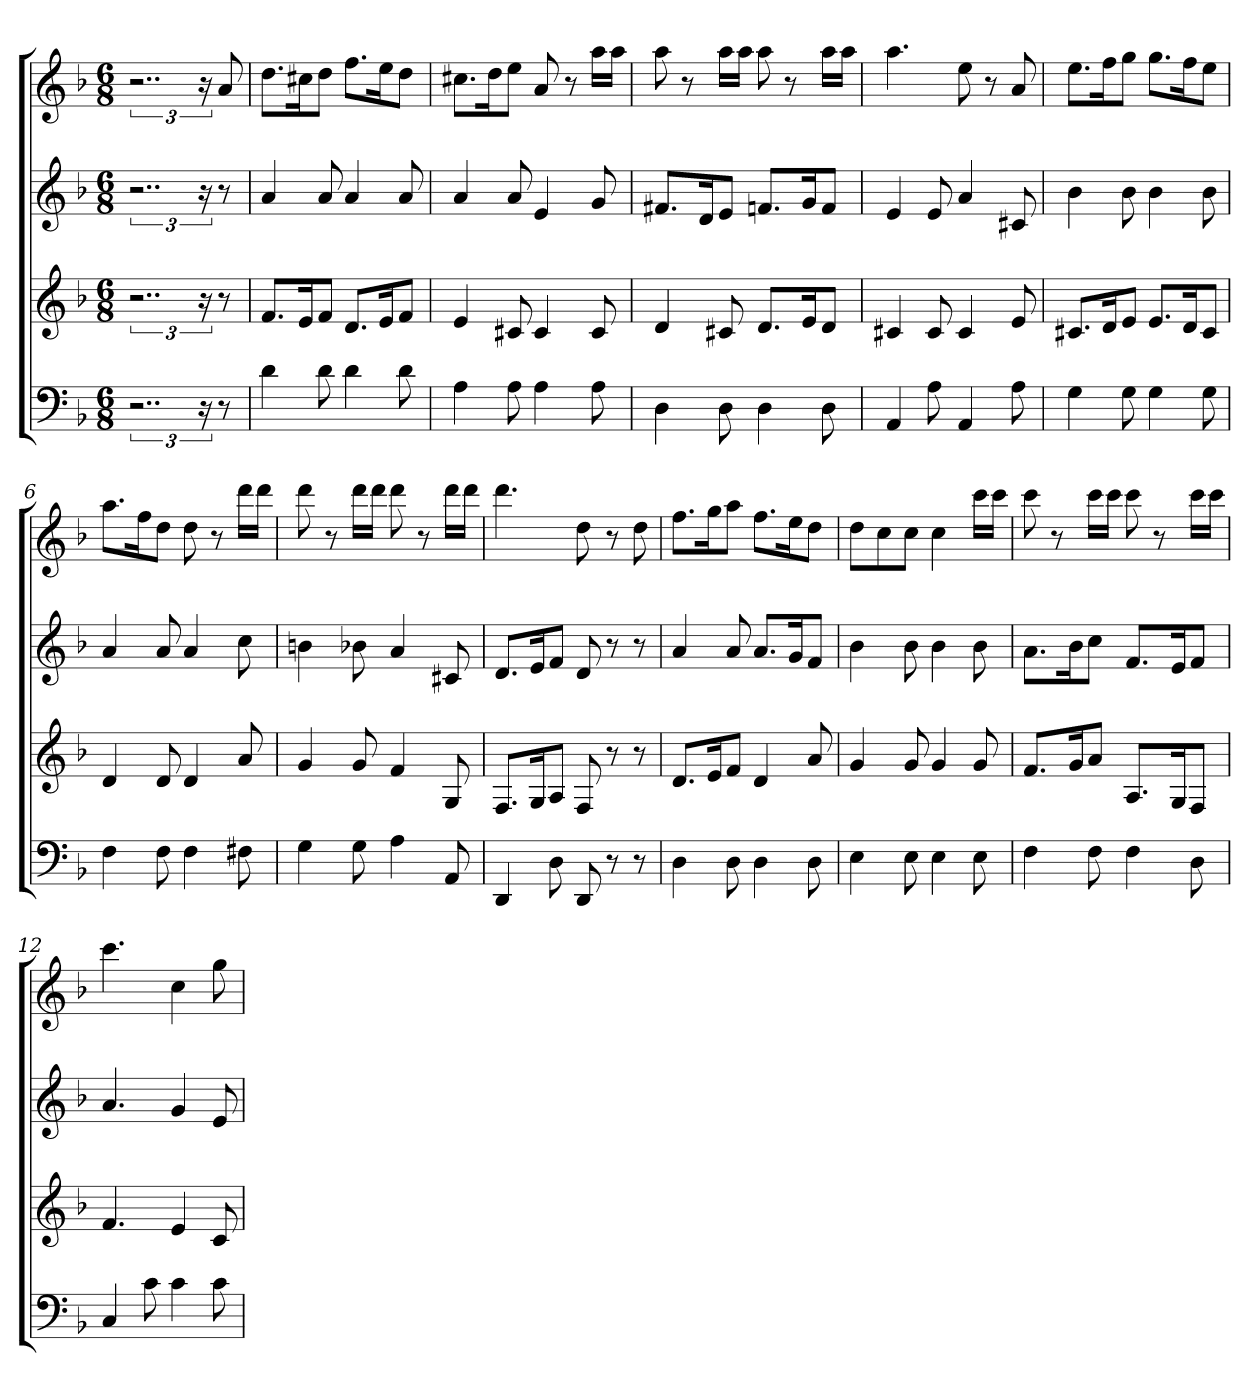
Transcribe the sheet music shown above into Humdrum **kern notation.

**kern	**kern	**kern	**kern
*part4	*part3	*part2	*part1
*staff4	*staff3	*staff2	*staff1
*k[b-]	*k[b-]	*k[b-]	*k[b-]
*d:	*d:	*d:	*d:
*M6/8	*M6/8	*M6/8	*M6/8
=	=	=	=
3..r	3..r	3..r	3..r
24r	24r	24r	24r
8r	8r	8r	8a
=1	=1	=1	=1
4d	8.fL	4a	8.ddL
.	16eK	.	16cc#XK
8d	8fJ	8a	8ddJ
4d	8.dL	4a	8.ffL
.	16eK	.	16eeK
8d	8fJ	8a	8ddJ
=2	=2	=2	=2
4A	4e	4a	8.cc#XL
.	.	.	16ddK
8A	8c#X	8a	8eeJ
4A	4c#	4e	8a
.	.	.	8r
8A	8c#	8g	16aaLL
.	.	.	16aaJJ
=3	=3	=3	=3
4D	4d	8.f#XL	8aa
.	.	.	8r
.	.	16dK	.
8D	8c#X	8eJ	16aaLL
.	.	.	16aaJJ
4D	8.dL	8.fnL	8aa
.	.	.	8r
.	16eK	16gK	.
8D	8dJ	8fJ	16aaLL
.	.	.	16aaJJ
=4	=4	=4	=4
4AA	4c#X	4e	4.aa
8A	8c#	8e	.
4AA	4c#	4a	8ee
.	.	.	8r
8A	8e	8c#X	8a
=5	=5	=5	=5
4G	8.c#XL	4b-	8.eeL
.	16dK	.	16ffK
8G	8eJ	8b-	8ggJ
4G	8.eL	4b-	8.ggL
.	16dK	.	16ffK
8G	8c#J	8b-	8eeJ
=6	=6	=6	=6
4F	4d	4a	8.aaL
.	.	.	16ffK
8F	8d	8a	8ddJ
4F	4d	4a	8dd
.	.	.	8r
8F#X	8a	8cc	16dddLL
.	.	.	16dddJJ
=7	=7	=7	=7
4G	4g	4bn	8ddd
.	.	.	8r
8G	8g	8b-X	16dddLL
.	.	.	16dddJJ
4A	4f	4a	8ddd
.	.	.	8r
8AA	8G	8c#X	16dddLL
.	.	.	16dddJJ
=8	=8	=8	=8
4DD	8.FL	8.dL	4.ddd
.	16GK	16eK	.
8D	8AJ	8fJ	.
8DD	8F	8d	8dd
8r	8r	8r	8r
8r	8r	8r	8dd
=9	=9	=9	=9
4D	8.dL	4a	8.ffL
.	16eK	.	16ggK
8D	8fJ	8a	8aaJ
4D	4d	8.aL	8.ffL
.	.	16gK	16eeK
8D	8a	8fJ	8ddJ
=10	=10	=10	=10
4E	4g	4b-	8ddL
.	.	.	8cc
8E	8g	8b-	8ccJ
4E	4g	4b-	4cc
8E	8g	8b-	16cccLL
.	.	.	16cccJJ
=11	=11	=11	=11
4F	8.fL	8.aL	8ccc
.	.	.	8r
.	16gK	16b-K	.
8F	8aJ	8ccJ	16cccLL
.	.	.	16cccJJ
4F	8.AL	8.fL	8ccc
.	.	.	8r
.	16GK	16eK	.
8D	8FJ	8fJ	16cccLL
.	.	.	16cccJJ
=12	=12	=12	=12
4C	4.f	4.a	4.ccc
8c	.	.	.
4c	4e	4g	4cc
8c	8c	8e	8gg
=	=	=	=
*-	*-	*-	*-
